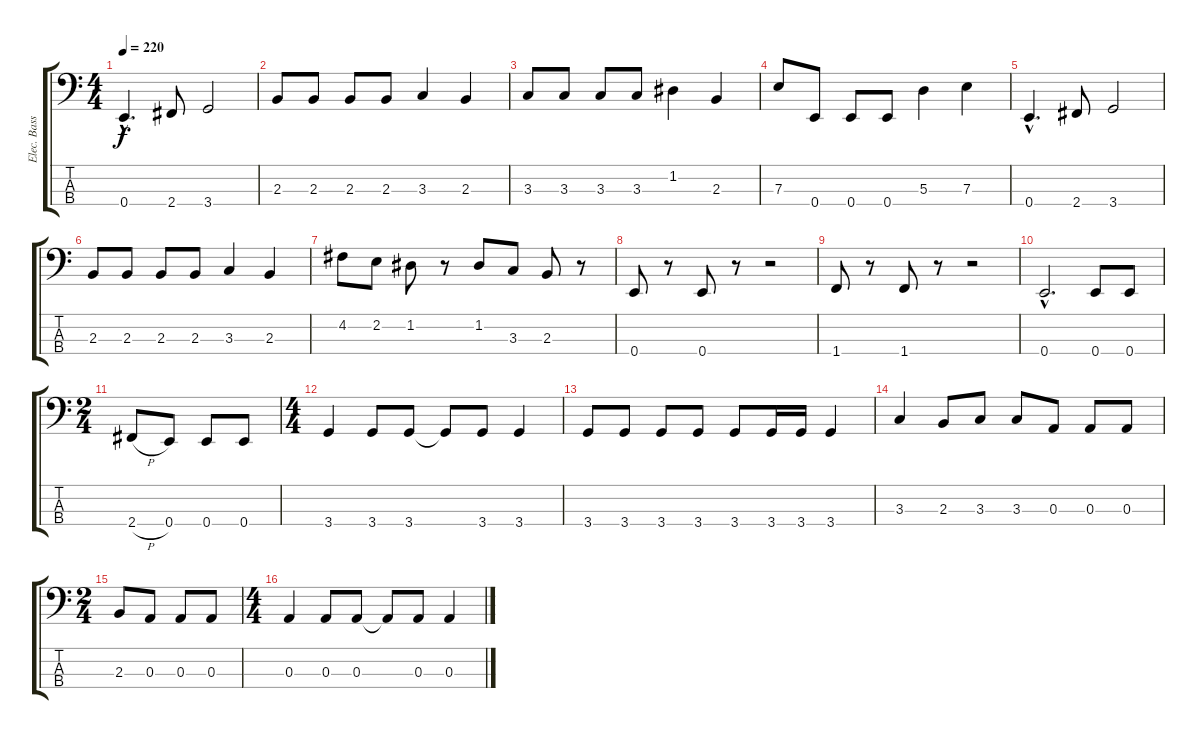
\track ("Elec. Bass" "Elec. Bass") {instrument electricbasspick}
\staff {score tabs}
\tuning (G2 D2 A1 E1) {hide}
\ts (4 4)
\tempo 220
\clef f4
\ks c
0.4{hac}.4{d dy f} 2.4.8 3.4.2 |
2.3.8 2.3.8 2.3.8 2.3.8 3.3.4 2.3.4 |
3.3.8 3.3.8 3.3.8 3.3.8 1.2.4 2.3.4 |
7.3.8 0.4.8 0.4.8 0.4.8 5.3.4 7.3.4 |
0.4{hac}.4{d} 2.4.8 3.4.2 |
2.3.8 2.3.8 2.3.8 2.3.8 3.3.4 2.3.4 |
4.2.8 2.2.8 1.2.8 r.8 1.2.8 3.3.8 2.3.8 r.8 |
0.4.8 r.8 0.4.8 r.8 r.2 |
1.4.8 r.8 1.4.8 r.8 r.2 |
0.4{hac}.2{d} 0.4.8 0.4.8 |
\ts (2 4)
2.4{h}.8 0.4.8 0.4.8 0.4.8 |
\ts (4 4)
3.4.4 3.4.8 3.4.8 3.4{t}.8 3.4.8 3.4.4 |
3.4.8 3.4.8 3.4.8 3.4.8 3.4.8 3.4.16 3.4.16 3.4.4 |
3.3.4 2.3.8 3.3.8 3.3.8 0.3.8 0.3.8 0.3.8 |
\ts (2 4)
2.3.8 0.3.8 0.3.8 0.3.8 |
\ts (4 4)
0.3.4 0.3.8 0.3.8 0.3{t}.8 0.3.8 0.3.4
